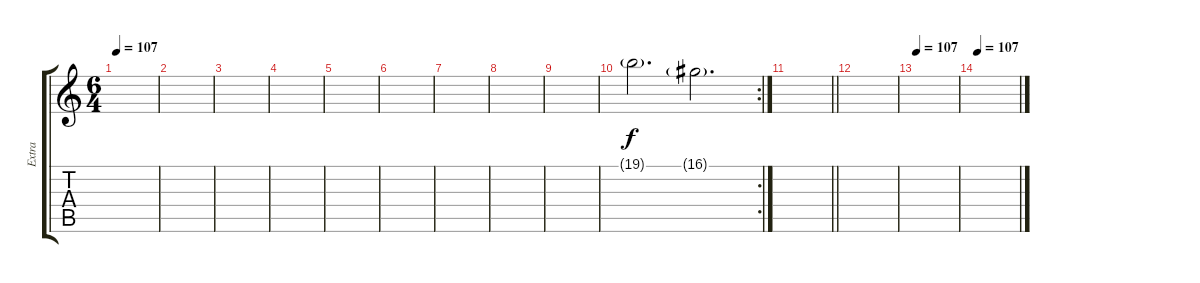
\track ("Extra" "Extra") {instrument panflute}
\staff {score tabs}
\tuning (E4 B3 G3 D3 A2 E2) {hide}
\ts (6 4)
\tempo 107
\clef g2
\ks c
|
|
|
|
|
|
|
|
|
\rc 2
19.1{g}.2{d} 16.1{g}.2{d} |
\barLineRight lightlight
|
|
\tempo 107
|
\tempo 107
